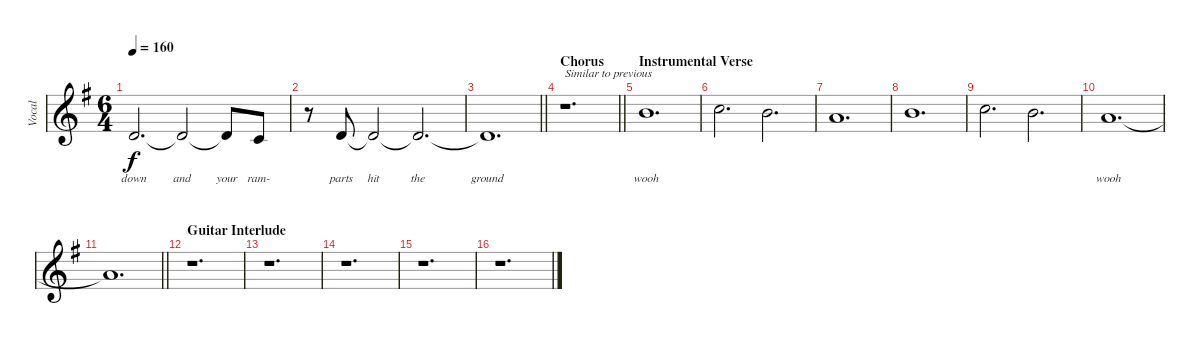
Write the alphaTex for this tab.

\track ("Vocal" "Vocal") {instrument frenchhorn}
\staff {score}
\tuning (E4 B3 G3 D3 A2 E2) {hide}
\ts (6 4)
\tempo 160
\clef g2
\ks g
3.2{t}.2{d lyrics (0 "down") lyrics (1 "") lyrics (2 "") lyrics (3 "") lyrics (4 "") dy f} 3.2{t}.2{lyrics (0 "and") lyrics (1 "") lyrics (2 "") lyrics (3 "") lyrics (4 "")} 3.2{t}.8{lyrics (0 "your") lyrics (1 "") lyrics (2 "") lyrics (3 "") lyrics (4 "")} 1.2.8{lyrics (0 "ram-") lyrics (1 "") lyrics (2 "") lyrics (3 "") lyrics (4 "")} |
r.8 3.2.8{lyrics (0 "parts") lyrics (1 "") lyrics (2 "") lyrics (3 "") lyrics (4 "")} 3.2{t}.2{lyrics (0 "hit") lyrics (1 "") lyrics (2 "") lyrics (3 "") lyrics (4 "")} 3.2{t}.2{d lyrics (0 "the") lyrics (1 "") lyrics (2 "") lyrics (3 "") lyrics (4 "")} |
\barLineRight lightlight
3.2{t}.1{d lyrics (0 "ground") lyrics (1 "") lyrics (2 "") lyrics (3 "") lyrics (4 "")} |
\section ("" "Chorus")
\barLineRight lightlight
r.1{d txt "Similar to previous"} |
\section ("" "Instrumental Verse")
7.1.1{d lyrics (0 "wooh") lyrics (1 "") lyrics (2 "") lyrics (3 "") lyrics (4 "")} |
8.1.2{d lyrics (0 "") lyrics (1 "") lyrics (2 "") lyrics (3 "") lyrics (4 "")} 7.1.2{d lyrics (0 "") lyrics (1 "") lyrics (2 "") lyrics (3 "") lyrics (4 "")} |
5.1.1{d lyrics (0 "") lyrics (1 "") lyrics (2 "") lyrics (3 "") lyrics (4 "")} |
7.1.1{d lyrics (0 "") lyrics (1 "") lyrics (2 "") lyrics (3 "") lyrics (4 "")} |
8.1.2{d lyrics (0 "") lyrics (1 "") lyrics (2 "") lyrics (3 "") lyrics (4 "")} 7.1.2{d lyrics (0 "") lyrics (1 "") lyrics (2 "") lyrics (3 "") lyrics (4 "")} |
5.1.1{d lyrics (0 "wooh") lyrics (1 "") lyrics (2 "") lyrics (3 "") lyrics (4 "")} |
\barLineRight lightlight
5.1{t}.1{d} |
\section ("" "Guitar Interlude")
r.1{d} |
r.1{d} |
r.1{d} |
r.1{d} |
r.1{d}
